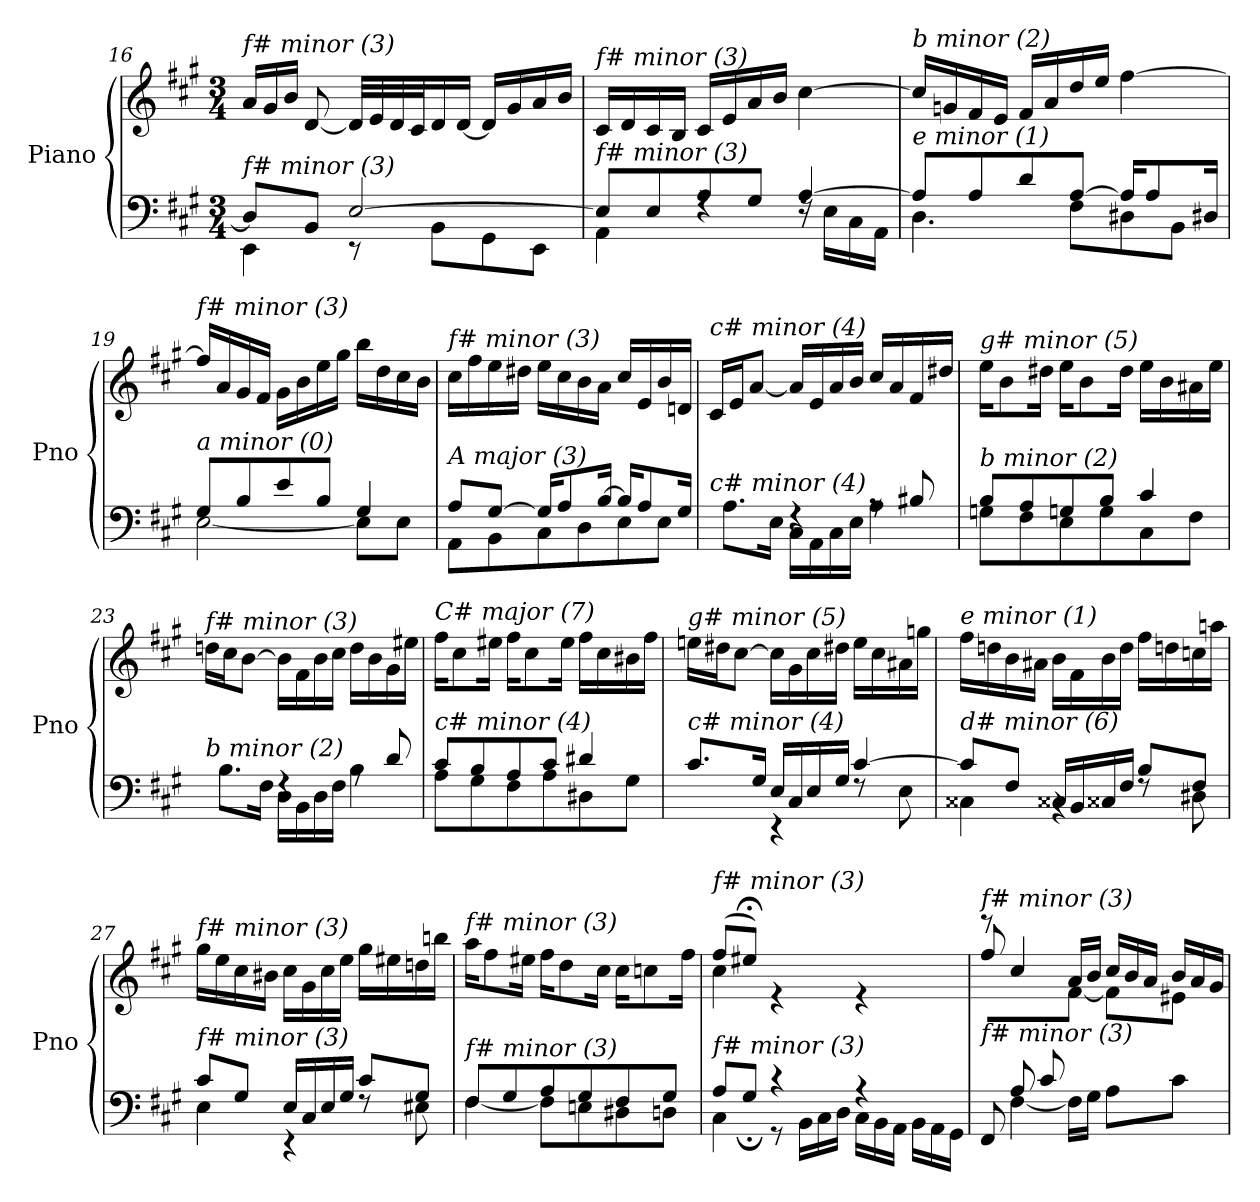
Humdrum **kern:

**kern	**kern
*part1	*part1
*staff2	*staff1
*I"Piano	*
*I'Pno	*
!!LO:PB:g=z
*clefF4	*clefG2
*k[f#c#g#]	*k[f#c#g#]
*M3/4	*M3/4
=16	=16
*^	*
*	*	*Xtuplet
!	!	!LO:TX:i:t=f# minor (3)
!LO:TX:i:t=f# minor (3)	!	!
8D/L]	4EE\	24a/LL
.	.	24g#/
.	.	24b/JJ
8BB/J	.	[8d/
[2E/	8r	32d/LLL]
.	.	32e/
.	.	32d/
.	.	32c#/J
.	8BB\L	16d/
.	.	[16d/JJ
.	8GG#\	16d/LL]
.	.	16g#/
.	8EE\J	16a/
.	.	16b/JJ
=17	=17	=17
!	!	!LO:TX:i:t=f# minor (3)
!LO:TX:i:t=f# minor (3)	!	!
8E/L]	4AA\	16c#/LL
.	.	16d/
8E/	.	16c#/
.	.	16B/JJ
8A/	4rF	16c#/LL
.	.	16e/
8G#/J	.	16a/
.	.	16b/JJ
[4A/	16rF	[4cc#\
.	16E\LL	.
.	16C#\	.
.	16AA\JJ	.
=18	=18	=18
!	!	!LO:TX:i:t=b minor (2)
!LO:TX:i:t=e minor (1)	!	!
8A/L]	4.D\	16cc#/LL]
.	.	16gn/
8A/	.	16f#/
.	.	16e/JJ
8d/	.	16f#/LL
.	.	16a/
[8A/J	8F#\L	16dd/
.	.	16ee/JJ
16A/KL]	8D#X\	[4ff#\
8A/	.	.
.	8BB\J	.
16D#X/Jk	.	.
=19	=19	=19
!	!	!LO:TX:i:t=f# minor (3)
!LO:TX:i:t=a minor (0)	!	!
8G#/L	[2E\	16ff#/LL]
.	.	16a/
8B/	.	16g#/
.	.	16f#/JJ
8e/	.	16g#\LL
.	.	16b\
8B/J	.	16ee\
.	.	16gg#\JJ
4G#/	8E\L]	16bb\LL
.	.	16dd\
.	8E\J	16cc#\
.	.	16b\JJ
!!LO:LB:g=z
=20	=20	=20
!	!	!LO:TX:i:t=f# minor (3)
!LO:TX:i:t=A major (3)	!	!
8A/L	8AA\L	16cc#\LL
.	.	16ff#\
[8G#/J	8BB\	16ee\
.	.	16dd#X\JJ
16G#/KL]	8C#\	16ee\LL
8A/	.	16cc#\
.	8D\	16b\
[16B/Jk	.	16a\JJ
16B/KL]	8E\	16cc#/LL
8A/	.	16e/
.	8E\J	16b/
16G#/Jk	.	16dn/JJ
=21	=21	=21
!	!	!LO:TX:i:t=c# minor (4)
!LO:TX:i:t=c# minor (4)	!	!
4A/yy	8.A\L	16c#/LL
.	.	16e/J
.	.	[8a/J
.	16E\Jk	.
4rF	16C#\LL	16a/LL]
.	16AA\	16e/
.	16C#\	16a/
.	16E\JJ	16b/JJ
8rA	4A\	16cc#/LL
.	.	16a/
8B#Xi/	.	16f#/
.	.	16dd#X/JJ
=22	=22	=22
!	!	!LO:TX:i:t=g# minor (5)
!LO:TX:i:t=b minor (2)	!	!
8B/L	8Gn\L	16ee\KL
.	.	8b\
8A/	8F#\	.
.	.	16dd#X\Jk
8Gn/	8E\	16ee\KL
.	.	8b\
8B/J	8G\	.
.	.	16dd#\Jk
4c#/	8C#\	16ee\LL
.	.	16b\
.	8F#\J	16a#X\
.	.	16ee\JJ
=23	=23	=23
!	!	!LO:TX:i:t=f# minor (3)
!LO:TX:i:t=b minor (2)	!	!
4B/yy	8.B\L	16ddn\LL
.	.	16cc#\J
.	.	[8b\J
.	16F#\Jk	.
4rF	16D\LL	16b\LL]
.	16BB\	16f#\
.	16D\	16b\
.	16F#\JJ	16cc#\JJ
8rA	4B\	16dd\LL
.	.	16b\
8d/	.	16g#\
.	.	16ee#X\JJ
!!LO:LB:g=z
=24	=24	=24
!	!	!LO:TX:i:t=C# major (7)
!LO:TX:i:t=c# minor (4)	!	!
8c#/L	8A\L	16ff#\KL
.	.	8cc#\
8B/	8G#\	.
.	.	16ee#X\Jk
8A/	8F#\	16ff#\KL
.	.	8cc#\
8c#/J	8A\	.
.	.	16ee#\Jk
4d#X/	8D#X\	16ff#\LL
.	.	16cc#\
.	8G#\J	16b#X\
.	.	16ff#\JJ
=25	=25	=25
!	!	!LO:TX:i:t=g# minor (5)
!LO:TX:i:t=c# minor (4)	!	!
8.c#/L	4c#\yy	16een\LL
.	.	16dd#X\J
.	.	[8cc#\J
16G#/Jk	.	.
16E/LL	4r	16cc#\LL]
16C#/	.	16g#\
16E/	.	16cc#\
16G#/JJ	.	16dd#X\JJ
[4c#/	8rF	16ee\LL
.	.	16cc#\
.	8E\	16a#X\
.	.	16ggn\JJ
=26	=26	=26
!	!	!LO:TX:i:t=e minor (1)
!LO:TX:i:t=d# minor (6)	!	!
8c#/L]	4C##Xi\	16ff#\LL
.	.	16ddn\
8F#/J	.	16b\
.	.	16a#X\JJ
16C##Xi/LL	4rBB	16b\LL
16BB/	.	16f#\
16C##Xi/	.	16b\
16F#/JJ	.	16dd\JJ
8B/L	8rF	16ff#\LL
.	.	16ddn\
8F#/J	8D#X\	16ccni\
.	.	16aan\JJ
!!LO:LB:g=z
=27	=27	=27
!	!	!LO:TX:i:t=f# minor (3)
!LO:TX:i:t=f# minor (3)	!	!
8c#/L	4E\	16gg#\LL
.	.	16ee\
8G#/J	.	16cc#\
.	.	16b#X\JJ
16E/LL	4r	16cc#\LL
16C#/	.	16g#\
16E/	.	16cc#\
16G#/JJ	.	16ee\JJ
8c#/L	8rF	16gg#\LL
.	.	16ee#X\
8G#/J	8E#X\	16ddn\
.	.	16bbn\JJ
=28	=28	=28
!	!	!LO:TX:i:t=f# minor (3)
!LO:TX:i:t=f# minor (3)	!	!
8F#/L	[4F#\	16aa\KL
.	.	8ff#\
8G#/	.	.
.	.	16ee#X\Jk
8A/	8F#\L]	16ff#\KL
.	.	8dd\
8G#/	8En\	.
.	.	16cc#\Jk
8F#/	8D#X\	16cc#\KL
.	.	8ccni\
8G#/J	8Dn\J	.
.	.	16ff#\Jk
=29	=29	=29
*	*^	*^
!	!	!	!LO:TX:i:t=f# minor (3)	!
!LO:TX:i:t=f# minor (3)	!	!	!	!
4ryy	8A/L	4C#\	(8ff#/L	4cc#\
.	8G#;</J	.	8ee#X;</J)	.
2ryy	4r	8r	4re	2ryy
*	*	*Xtuplet	*	*
.	.	24BB\LL	.	.
.	.	24C#\	.	.
.	.	24D\JJ	.	.
.	4r	24C#\LL	4re	.
.	.	24BB\	.	.
.	.	24AA\JJ	.	.
.	.	24BB\LL	.	.
.	.	24AA\	.	.
.	.	24GG#\JJ	.	.
=30	=30	=30	=30	=30
!	!	!	!LO:TX:i:t=f# minor (3)	!
!LO:TX:i:t=f# minor (3)	!	!	!	!
*	*v	*v	*	*
8ryy	8FF#/	8ff#/	8reee
8A/L	[4F#\	4cc#/	4ryy
8c#/	.	.	.
4.ryy	16F#\LL]	16a/LL	[8f#\J
.	16G#\JJ	16b/JJ	.
.	8A\L	24cc#/LL	8f#\L]
.	.	24b/	.
.	.	24a/JJ	.
.	8c#\J	24b/LL	8e#X\J
.	.	24a/	.
.	.	24g#/JJ	.
*v	*v	*	*
*	*v	*v
=	=
*-	*-
